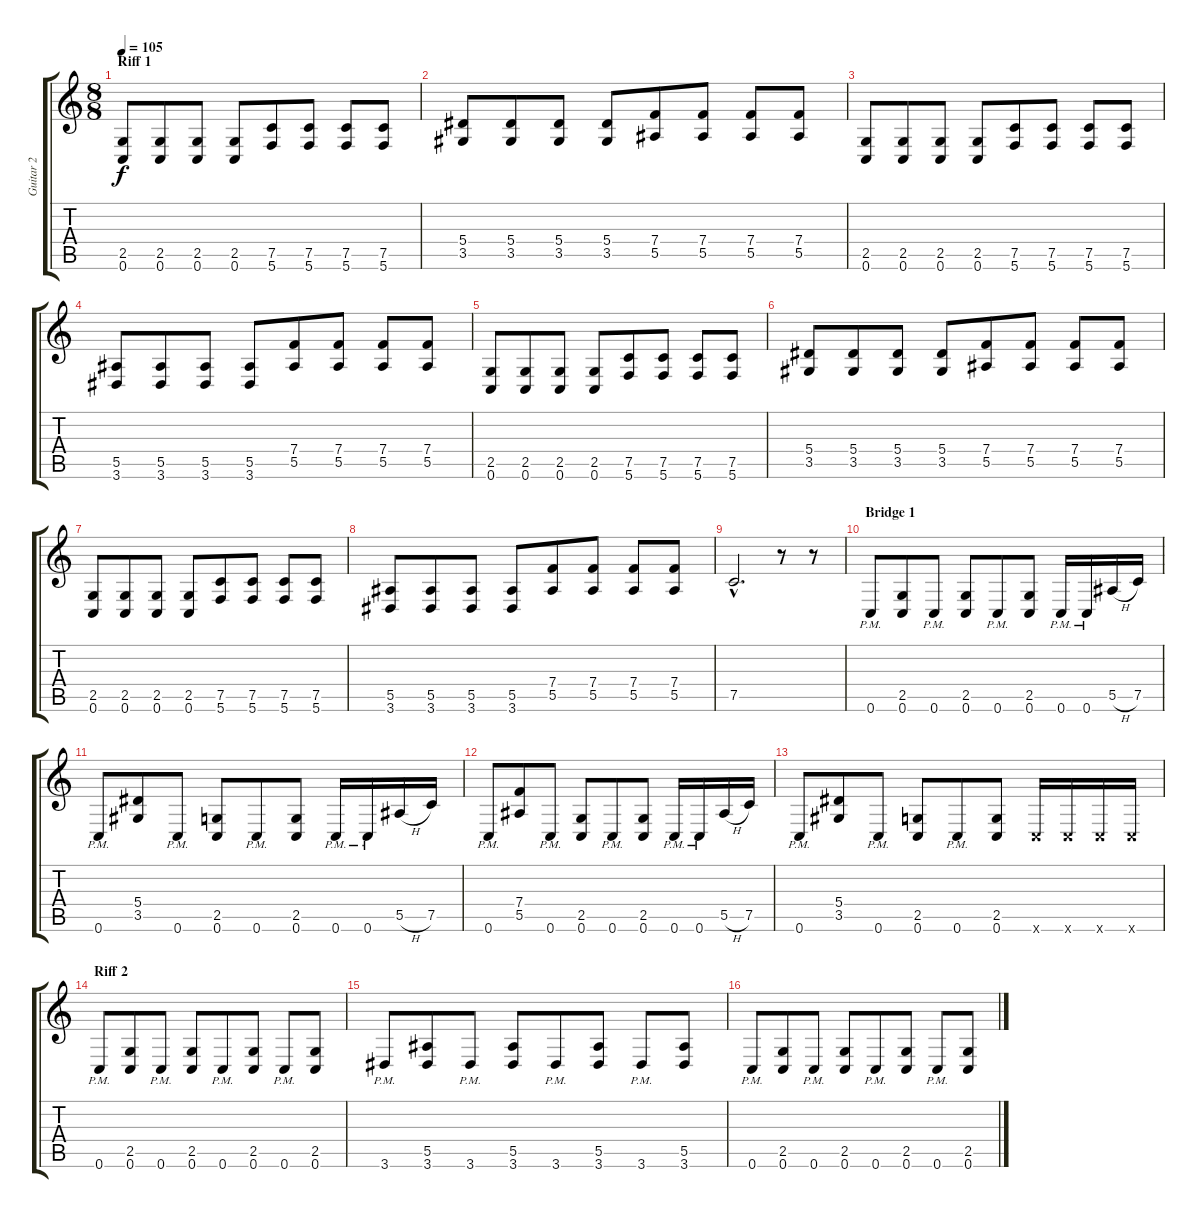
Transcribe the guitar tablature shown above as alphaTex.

\track ("Guitar 2" "Guitar 2") {instrument distortionguitar}
\staff {score tabs}
\tuning (C4 G3 Eb3 Bb2 F2 C2) {hide}
\ts (8 8)
\section ("" "Riff 1")
\tempo 105
\clef g2
\ks c
(2.5 0.6).8{dy f instrument distortionguitar} (2.5 0.6).8 (2.5 0.6).8 (2.5 0.6).8 (7.5 5.6).8 (7.5 5.6).8 (7.5 5.6).8 (7.5 5.6).8 |
(5.4 3.5).8 (5.4 3.5).8 (5.4 3.5).8 (5.4 3.5).8 (7.4 5.5).8 (7.4 5.5).8 (7.4 5.5).8 (7.4 5.5).8 |
(2.5 0.6).8 (2.5 0.6).8 (2.5 0.6).8 (2.5 0.6).8 (7.5 5.6).8 (7.5 5.6).8 (7.5 5.6).8 (7.5 5.6).8 |
(5.5 3.6).8 (5.5 3.6).8 (5.5 3.6).8 (5.5 3.6).8 (7.4 5.5).8 (7.4 5.5).8 (7.4 5.5).8 (7.4 5.5).8 |
(2.5 0.6).8 (2.5 0.6).8 (2.5 0.6).8 (2.5 0.6).8 (7.5 5.6).8 (7.5 5.6).8 (7.5 5.6).8 (7.5 5.6).8 |
(5.4 3.5).8 (5.4 3.5).8 (5.4 3.5).8 (5.4 3.5).8 (7.4 5.5).8 (7.4 5.5).8 (7.4 5.5).8 (7.4 5.5).8 |
(2.5 0.6).8 (2.5 0.6).8 (2.5 0.6).8 (2.5 0.6).8 (7.5 5.6).8 (7.5 5.6).8 (7.5 5.6).8 (7.5 5.6).8 |
(5.5 3.6).8 (5.5 3.6).8 (5.5 3.6).8 (5.5 3.6).8 (7.4 5.5).8 (7.4 5.5).8 (7.4 5.5).8 (7.4 5.5).8 |
\section ("" "")
7.5{hac}.2{d} r.8 r.8 |
\section ("" "Bridge 1")
0.6{pm}.8 (2.5 0.6).8 0.6{pm}.8 (2.5 0.6).8 0.6{pm}.8 (2.5 0.6).8 0.6{pm}.16 0.6{pm}.16 5.5{h}.16 7.5.16 |
0.6{pm}.8 (5.4 3.5).8 0.6{pm}.8 (2.5 0.6).8 0.6{pm}.8 (2.5 0.6).8 0.6{pm}.16 0.6{pm}.16 5.5{h}.16 7.5.16 |
0.6{pm}.8 (7.4 5.5).8 0.6{pm}.8 (2.5 0.6).8 0.6{pm}.8 (2.5 0.6).8 0.6{pm}.16 0.6{pm}.16 5.5{h}.16 7.5.16 |
0.6{pm}.8 (5.4 3.5).8 0.6{pm}.8 (2.5 0.6).8 0.6{pm}.8 (2.5 0.6).8 0.6{x}.16 0.6{x}.16 0.6{x}.16 0.6{x}.16 |
\section ("" "Riff 2")
0.6{pm}.8 (2.5 0.6).8 0.6{pm}.8 (2.5 0.6).8 0.6{pm}.8 (2.5 0.6).8 0.6{pm}.8 (2.5 0.6).8 |
3.6{pm}.8 (5.5 3.6).8 3.6{pm}.8 (5.5 3.6).8 3.6{pm}.8 (5.5 3.6).8 3.6{pm}.8 (5.5 3.6).8 |
0.6{pm}.8 (2.5 0.6).8 0.6{pm}.8 (2.5 0.6).8 0.6{pm}.8 (2.5 0.6).8 0.6{pm}.8 (2.5 0.6).8
